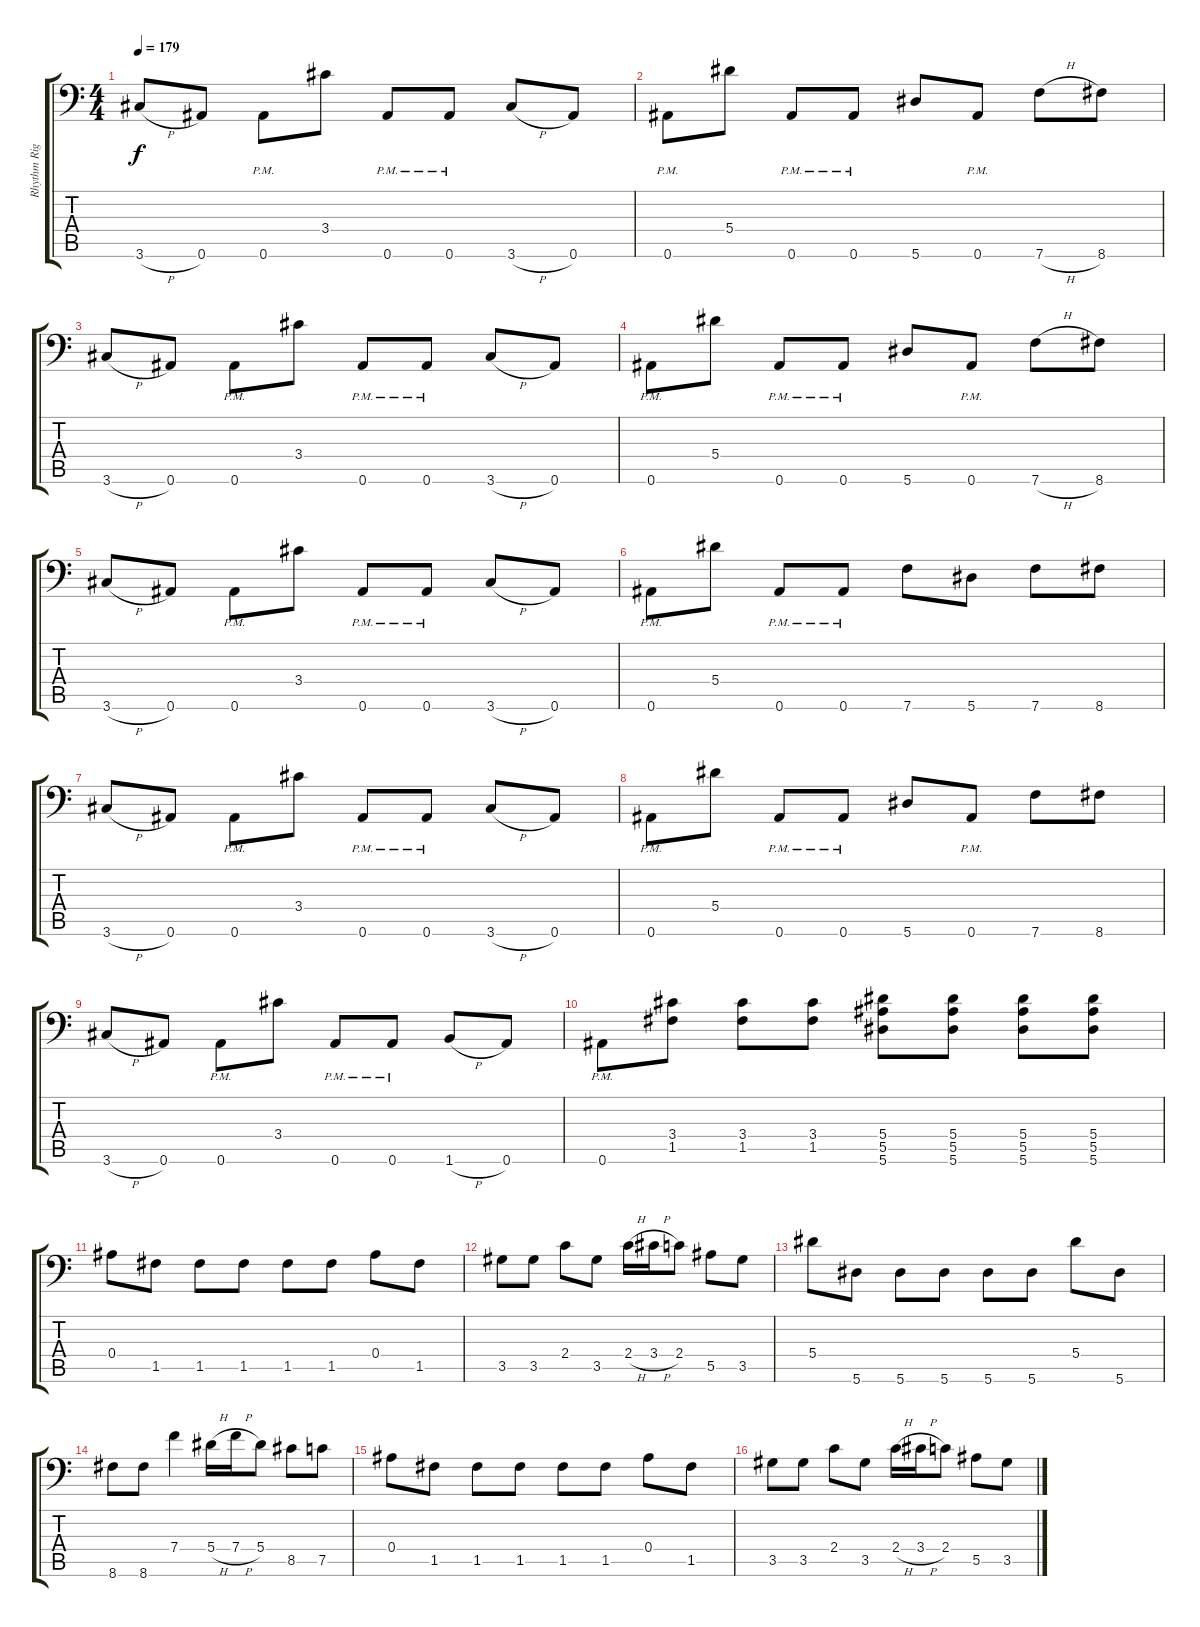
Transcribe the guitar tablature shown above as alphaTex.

\track ("Rhythm Right" "Rhythm Rig") {instrument distortionguitar}
\staff {score tabs}
\tuning (C4 G3 Eb3 Bb2 F2 Bb1) {hide}
\ts (4 4)
\tempo 179
\clef f4
\ks c
3.6{h}.8{dy f volume 8 balance 3} 0.6.8 0.6{pm}.8 3.4.8 0.6{pm}.8 0.6{pm}.8 3.6{h}.8 0.6.8 |
0.6{pm}.8 5.4.8 0.6{pm}.8 0.6{pm}.8 5.6.8 0.6{pm}.8 7.6{h}.8 8.6.8 |
3.6{h}.8{volume 16 balance 0} 0.6.8 0.6{pm}.8 3.4.8 0.6{pm}.8 0.6{pm}.8 3.6{h}.8 0.6.8 |
0.6{pm}.8 5.4.8 0.6{pm}.8 0.6{pm}.8 5.6.8 0.6{pm}.8 7.6{h}.8 8.6.8 |
3.6{h}.8 0.6.8 0.6{pm}.8 3.4.8 0.6{pm}.8 0.6{pm}.8 3.6{h}.8 0.6.8 |
0.6{pm}.8 5.4.8 0.6{pm}.8 0.6{pm}.8 7.6.8 5.6.8 7.6.8 8.6.8 |
3.6{h}.8 0.6.8 0.6{pm}.8 3.4.8 0.6{pm}.8 0.6{pm}.8 3.6{h}.8 0.6.8 |
0.6{pm}.8 5.4.8 0.6{pm}.8 0.6{pm}.8 5.6.8 0.6{pm}.8 7.6.8 8.6.8 |
3.6{h}.8 0.6.8 0.6{pm}.8 3.4.8 0.6{pm}.8 0.6{pm}.8 1.6{h}.8 0.6.8 |
0.6{pm}.8 (3.4 1.5).8 (3.4 1.5).8 (3.4 1.5).8 (5.4 5.5 5.6).8 (5.4 5.5 5.6).8 (5.4 5.5 5.6).8 (5.4 5.5 5.6).8 |
0.4.8 1.5.8 1.5.8 1.5.8 1.5.8 1.5.8 0.4.8 1.5.8 |
3.5.8 3.5.8 2.4.8 3.5.8 2.4{h}.16 3.4{h}.16 2.4.8 5.5.8 3.5.8 |
5.4.8 5.6.8 5.6.8 5.6.8 5.6.8 5.6.8 5.4.8 5.6.8 |
8.6.8 8.6.8 7.4.4 5.4{h}.16 7.4{h}.16 5.4.8 8.5.8 7.5.8 |
0.4.8 1.5.8 1.5.8 1.5.8 1.5.8 1.5.8 0.4.8 1.5.8 |
3.5.8 3.5.8 2.4.8 3.5.8 2.4{h}.16 3.4{h}.16 2.4.8 5.5.8 3.5.8
